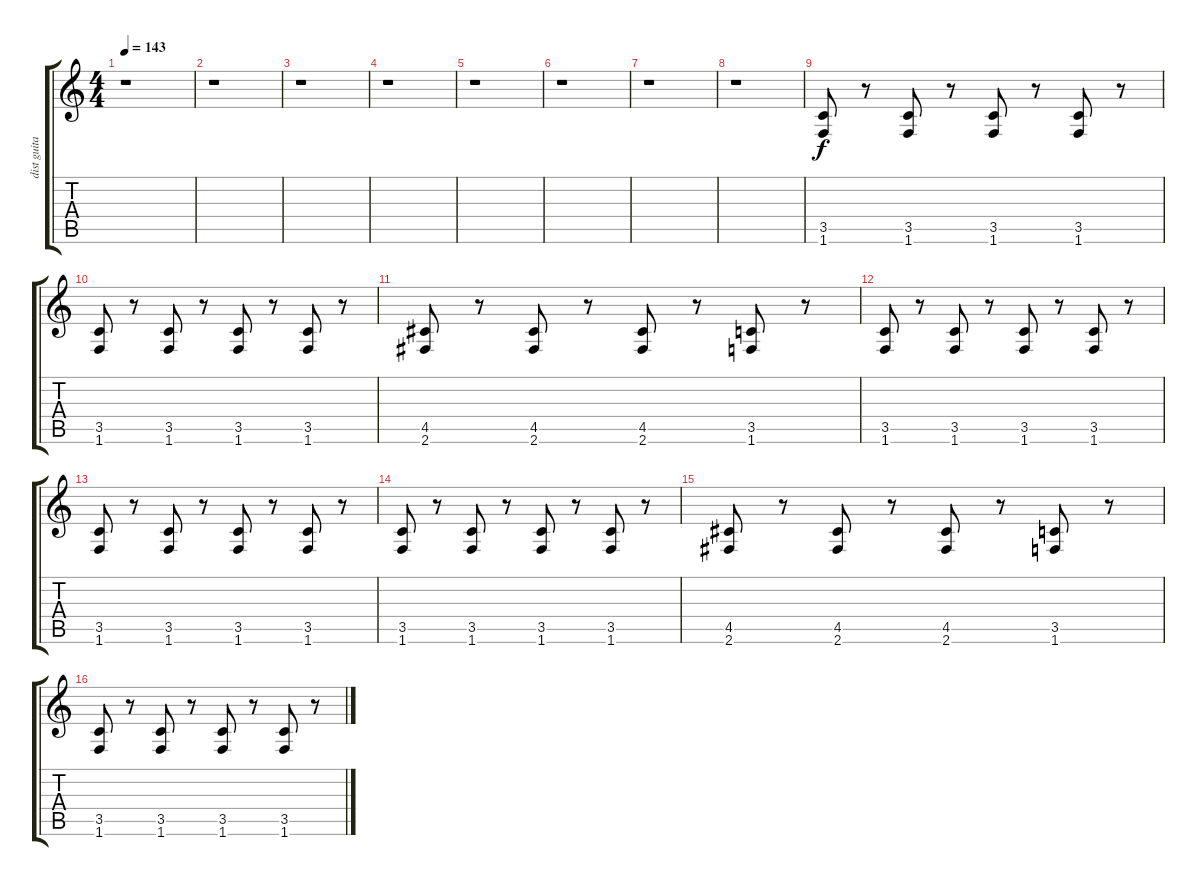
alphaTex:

\track ("dist guitar 2" "dist guita") {instrument distortionguitar}
\staff {score tabs}
\tuning (E4 B3 G3 D3 A2 E2) {hide}
\ts (4 4)
\tempo 143
\clef g2
\ks c
r.1{dy f} |
r.1 |
r.1 |
r.1 |
r.1 |
r.1 |
r.1 |
r.1 |
(3.5 1.6).8 r.8 (3.5 1.6).8 r.8 (3.5 1.6).8 r.8 (3.5 1.6).8 r.8 |
(3.5 1.6).8 r.8 (3.5 1.6).8 r.8 (3.5 1.6).8 r.8 (3.5 1.6).8 r.8 |
(4.5 2.6).8 r.8 (4.5 2.6).8 r.8 (4.5 2.6).8 r.8 (3.5 1.6).8 r.8 |
(3.5 1.6).8 r.8 (3.5 1.6).8 r.8 (3.5 1.6).8 r.8 (3.5 1.6).8 r.8 |
(3.5 1.6).8 r.8 (3.5 1.6).8 r.8 (3.5 1.6).8 r.8 (3.5 1.6).8 r.8 |
(3.5 1.6).8 r.8 (3.5 1.6).8 r.8 (3.5 1.6).8 r.8 (3.5 1.6).8 r.8 |
(4.5 2.6).8 r.8 (4.5 2.6).8 r.8 (4.5 2.6).8 r.8 (3.5 1.6).8 r.8 |
(3.5 1.6).8 r.8 (3.5 1.6).8 r.8 (3.5 1.6).8 r.8 (3.5 1.6).8 r.8
